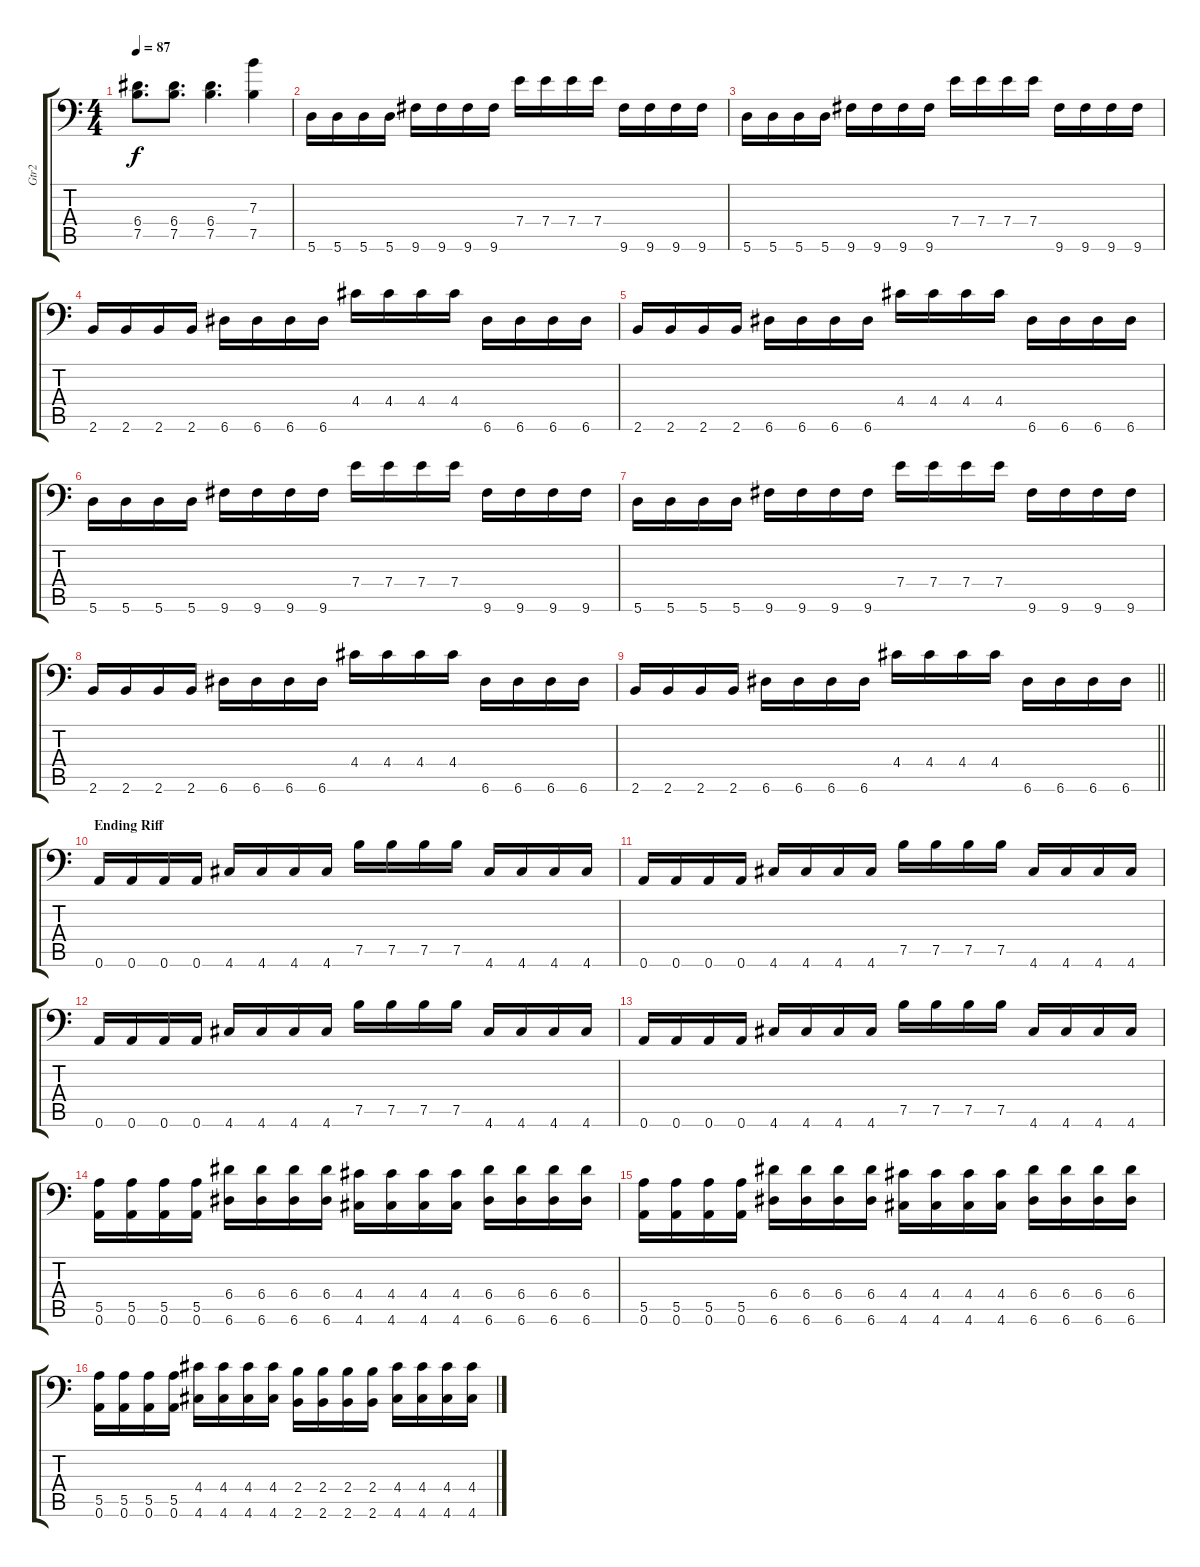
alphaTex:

\track ("Gtr2" "Gtr2") {instrument distortionguitar}
\staff {score tabs}
\tuning (Db4 A3 E3 A2 E2 A1) {hide}
\ts (4 4)
\tempo 87
\clef f4
\ks c
(6.4 7.5).8{d dy f} (6.4 7.5).8{d} (6.4 7.5).4{d} (7.3 7.5).4 |
5.6.16 5.6.16 5.6.16 5.6.16 9.6.16 9.6.16 9.6.16 9.6.16 7.4.16 7.4.16 7.4.16 7.4.16 9.6.16 9.6.16 9.6.16 9.6.16 |
5.6.16 5.6.16 5.6.16 5.6.16 9.6.16 9.6.16 9.6.16 9.6.16 7.4.16 7.4.16 7.4.16 7.4.16 9.6.16 9.6.16 9.6.16 9.6.16 |
2.6.16 2.6.16 2.6.16 2.6.16 6.6.16 6.6.16 6.6.16 6.6.16 4.4.16 4.4.16 4.4.16 4.4.16 6.6.16 6.6.16 6.6.16 6.6.16 |
2.6.16 2.6.16 2.6.16 2.6.16 6.6.16 6.6.16 6.6.16 6.6.16 4.4.16 4.4.16 4.4.16 4.4.16 6.6.16 6.6.16 6.6.16 6.6.16 |
5.6.16 5.6.16 5.6.16 5.6.16 9.6.16 9.6.16 9.6.16 9.6.16 7.4.16 7.4.16 7.4.16 7.4.16 9.6.16 9.6.16 9.6.16 9.6.16 |
5.6.16 5.6.16 5.6.16 5.6.16 9.6.16 9.6.16 9.6.16 9.6.16 7.4.16 7.4.16 7.4.16 7.4.16 9.6.16 9.6.16 9.6.16 9.6.16 |
2.6.16 2.6.16 2.6.16 2.6.16 6.6.16 6.6.16 6.6.16 6.6.16 4.4.16 4.4.16 4.4.16 4.4.16 6.6.16 6.6.16 6.6.16 6.6.16 |
\barLineRight lightlight
2.6.16 2.6.16 2.6.16 2.6.16 6.6.16 6.6.16 6.6.16 6.6.16 4.4.16 4.4.16 4.4.16 4.4.16 6.6.16 6.6.16 6.6.16 6.6.16 |
\section ("" "Ending Riff")
0.6.16 0.6.16 0.6.16 0.6.16 4.6.16 4.6.16 4.6.16 4.6.16 7.5.16 7.5.16 7.5.16 7.5.16 4.6.16 4.6.16 4.6.16 4.6.16 |
0.6.16 0.6.16 0.6.16 0.6.16 4.6.16 4.6.16 4.6.16 4.6.16 7.5.16 7.5.16 7.5.16 7.5.16 4.6.16 4.6.16 4.6.16 4.6.16 |
0.6.16 0.6.16 0.6.16 0.6.16 4.6.16 4.6.16 4.6.16 4.6.16 7.5.16 7.5.16 7.5.16 7.5.16 4.6.16 4.6.16 4.6.16 4.6.16 |
0.6.16 0.6.16 0.6.16 0.6.16 4.6.16 4.6.16 4.6.16 4.6.16 7.5.16 7.5.16 7.5.16 7.5.16 4.6.16 4.6.16 4.6.16 4.6.16 |
(5.5 0.6).16 (5.5 0.6).16 (5.5 0.6).16 (5.5 0.6).16 (6.4 6.6).16 (6.4 6.6).16 (6.4 6.6).16 (6.4 6.6).16 (4.4 4.6).16 (4.4 4.6).16 (4.4 4.6).16 (4.4 4.6).16 (6.4 6.6).16 (6.4 6.6).16 (6.4 6.6).16 (6.4 6.6).16 |
(5.5 0.6).16 (5.5 0.6).16 (5.5 0.6).16 (5.5 0.6).16 (6.4 6.6).16 (6.4 6.6).16 (6.4 6.6).16 (6.4 6.6).16 (4.4 4.6).16 (4.4 4.6).16 (4.4 4.6).16 (4.4 4.6).16 (6.4 6.6).16 (6.4 6.6).16 (6.4 6.6).16 (6.4 6.6).16 |
(5.5 0.6).16 (5.5 0.6).16 (5.5 0.6).16 (5.5 0.6).16 (4.4 4.6).16 (4.4 4.6).16 (4.4 4.6).16 (4.4 4.6).16 (2.4 2.6).16 (2.4 2.6).16 (2.4 2.6).16 (2.4 2.6).16 (4.4 4.6).16 (4.4 4.6).16 (4.4 4.6).16 (4.4 4.6).16
